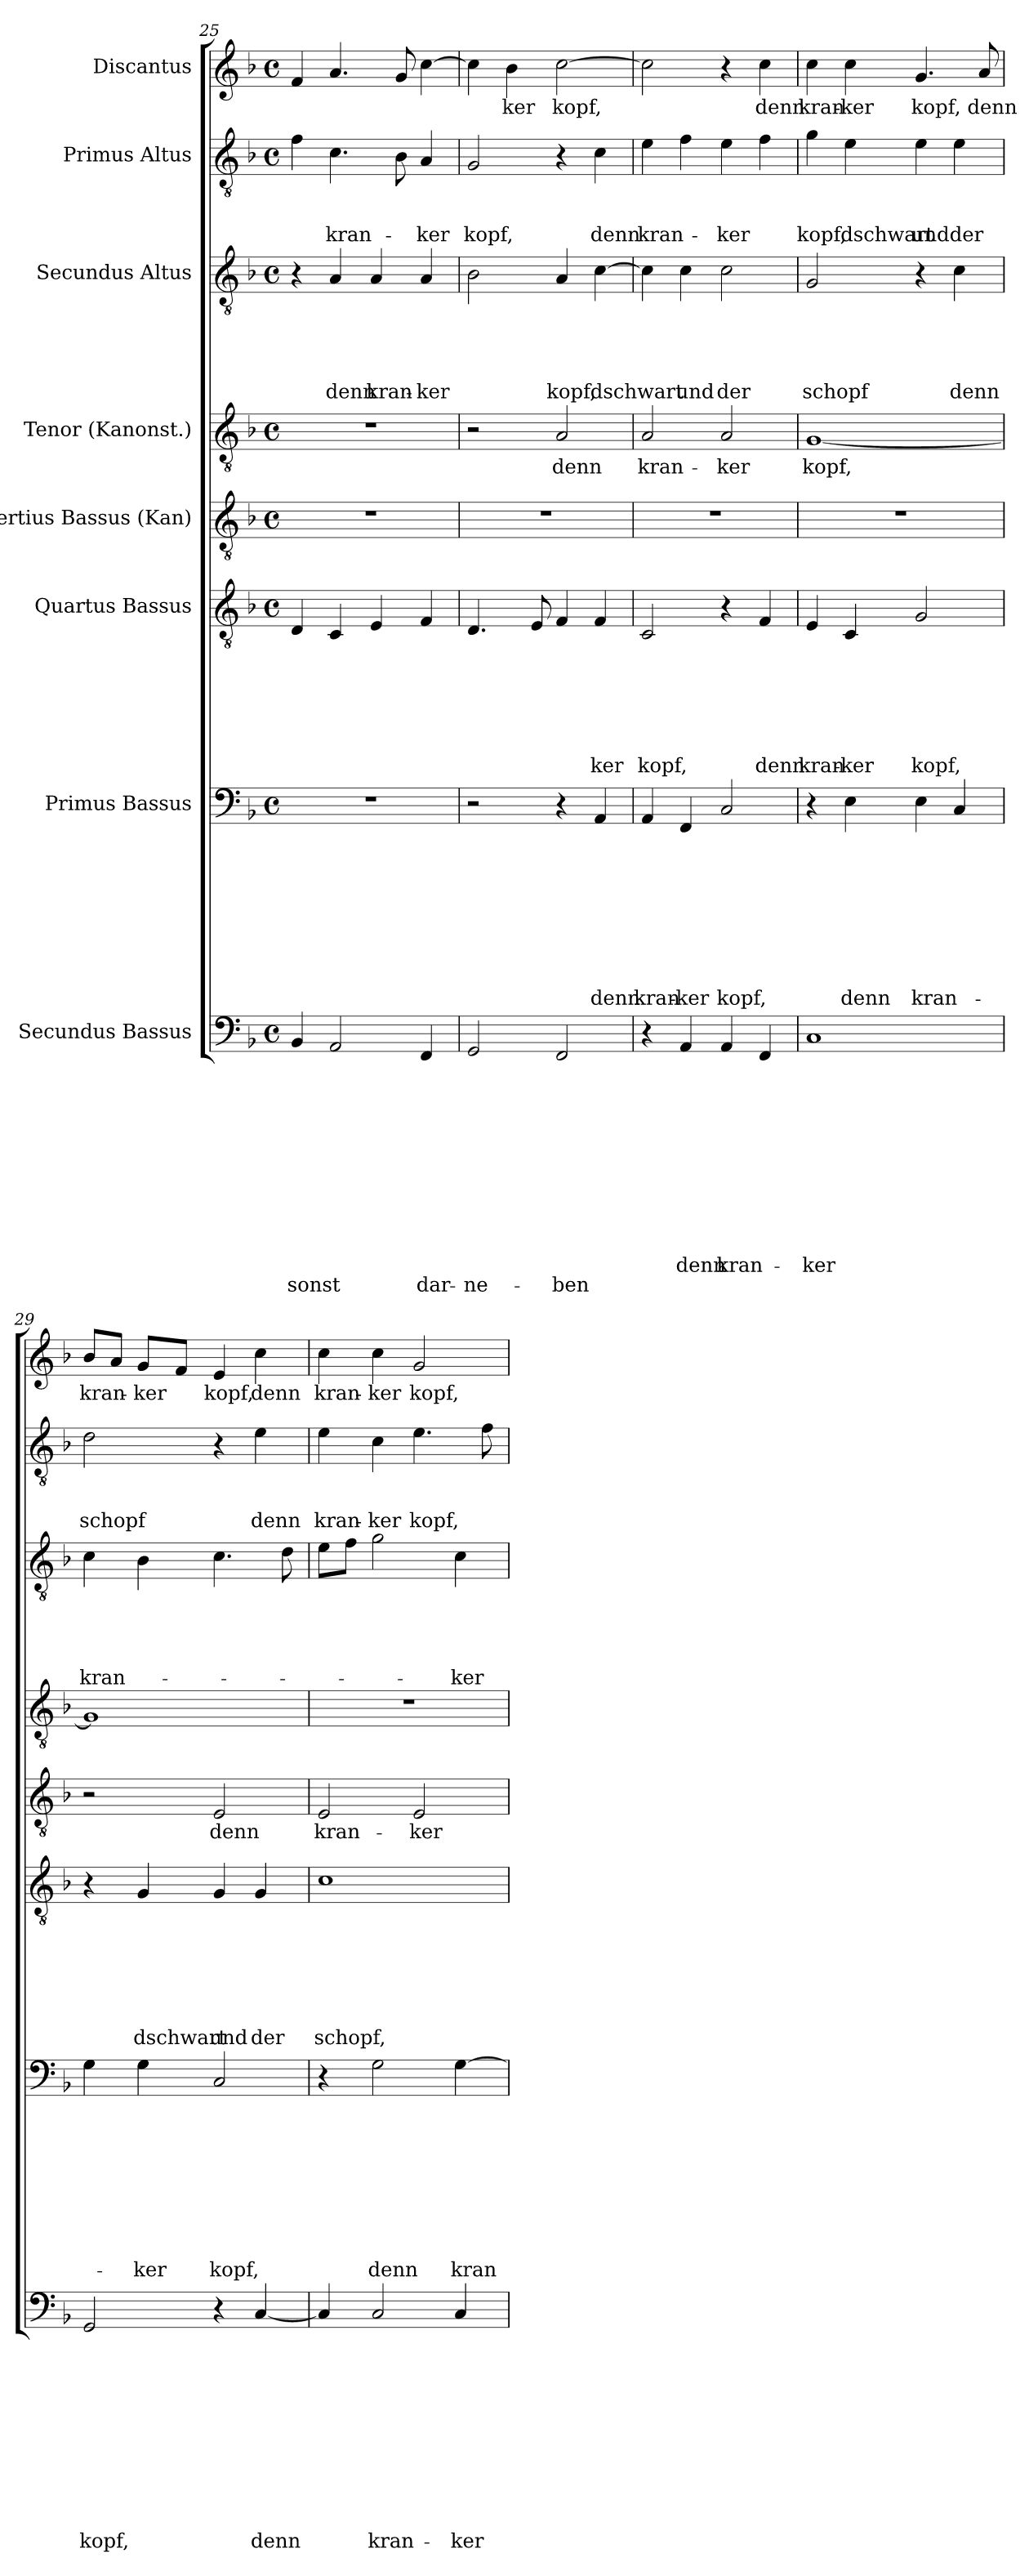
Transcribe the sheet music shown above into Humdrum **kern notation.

**kern	**text	**text	**text	**text	**text	**text	**text	**text	**text	**text	**text	**text	**kern	**text	**text	**text	**text	**text	**text	**text	**text	**text	**kern	**text	**text	**text	**text	**text	**text	**text	**kern	**text	**kern	**text	**kern	**text	**text	**text	**text	**text	**kern	**text	**text	**text	**kern	**text
*part8	*part8	*part8	*part8	*part8	*part8	*part8	*part8	*part8	*part8	*part8	*part8	*part8	*part7	*part7	*part7	*part7	*part7	*part7	*part7	*part7	*part7	*part7	*part6	*part6	*part6	*part6	*part6	*part6	*part6	*part6	*part5	*part5	*part4	*part4	*part3	*part3	*part3	*part3	*part3	*part3	*part2	*part2	*part2	*part2	*part1	*part1
*staff8	*staff8	*staff8	*staff8	*staff8	*staff8	*staff8	*staff8	*staff8	*staff8	*staff8	*staff8	*staff8	*staff7	*staff7	*staff7	*staff7	*staff7	*staff7	*staff7	*staff7	*staff7	*staff7	*staff6	*staff6	*staff6	*staff6	*staff6	*staff6	*staff6	*staff6	*staff5	*staff5	*staff4	*staff4	*staff3	*staff3	*staff3	*staff3	*staff3	*staff3	*staff2	*staff2	*staff2	*staff2	*staff1	*staff1
*I"Secundus Bassus	*	*	*	*	*	*	*	*	*	*	*	*	*I"Primus Bassus	*	*	*	*	*	*	*	*	*	*I"Quartus Bassus	*	*	*	*	*	*	*	*I"Tertius Bassus (Kan)	*	*I"Tenor (Kanonst.)	*	*I"Secundus Altus	*	*	*	*	*	*I"Primus Altus	*	*	*	*I"Discantus	*
*clefF4	*	*	*	*	*	*	*	*	*	*	*	*	*clefF4	*	*	*	*	*	*	*	*	*	*clefGv2	*	*	*	*	*	*	*	*clefGv2	*	*clefGv2	*	*clefGv2	*	*	*	*	*	*clefGv2	*	*	*	*clefG2	*
*k[b-]	*	*	*	*	*	*	*	*	*	*	*	*	*k[b-]	*	*	*	*	*	*	*	*	*	*k[b-]	*	*	*	*	*	*	*	*k[b-]	*	*k[b-]	*	*k[b-]	*	*	*	*	*	*k[b-]	*	*	*	*k[b-]	*
*F:	*	*	*	*	*	*	*	*	*	*	*	*	*F:	*	*	*	*	*	*	*	*	*	*F:	*	*	*	*	*	*	*	*F:	*	*F:	*	*F:	*	*	*	*	*	*F:	*	*	*	*F:	*
*M4/4	*	*	*	*	*	*	*	*	*	*	*	*	*M4/4	*	*	*	*	*	*	*	*	*	*M4/4	*	*	*	*	*	*	*	*M4/4	*	*M4/4	*	*M4/4	*	*	*	*	*	*M4/4	*	*	*	*M4/4	*
*met(c)	*	*	*	*	*	*	*	*	*	*	*	*	*met(c)	*	*	*	*	*	*	*	*	*	*met(c)	*	*	*	*	*	*	*	*met(c)	*	*met(c)	*	*met(c)	*	*	*	*	*	*met(c)	*	*	*	*met(c)	*
=25	=25	=25	=25	=25	=25	=25	=25	=25	=25	=25	=25	=25	=25	=25	=25	=25	=25	=25	=25	=25	=25	=25	=25	=25	=25	=25	=25	=25	=25	=25	=25	=25	=25	=25	=25	=25	=25	=25	=25	=25	=25	=25	=25	=25	=25	=25
!	!	!	!	!	!	!	!	!	!	!	!	!LO:LY:b	!	!	!	!	!	!	!	!	!	!	!	!	!	!	!	!	!	!	!	!	!	!	!	!	!	!	!	!	!	!	!	!	!	!
4BB-/	.	.	.	.	.	.	.	.	.	.	.	sonst	1r	.	.	.	.	.	.	.	.	.	4D/	.	.	.	.	.	.	.	1r	.	1r	.	4r	.	.	.	.	.	4f\	.	.	.	4f/	.
!	!	!	!	!	!	!	!	!	!	!	!	!	!	!	!	!	!	!	!	!	!	!	!	!	!	!	!	!	!	!	!	!	!	!	!	!	!	!	!	!LO:LY:b	!	!	!	!LO:LY:b	!	!
2AA/	.	.	.	.	.	.	.	.	.	.	.	.	.	.	.	.	.	.	.	.	.	.	4C/	.	.	.	.	.	.	.	.	.	.	.	4A/	.	.	.	.	denn	4.c\	.	.	kran-	4.a/	.
!	!	!	!	!	!	!	!	!	!	!	!	!	!	!	!	!	!	!	!	!	!	!	!	!	!	!	!	!	!	!	!	!	!	!	!	!	!	!	!	!LO:LY:b	!	!	!	!	!	!
.	.	.	.	.	.	.	.	.	.	.	.	.	.	.	.	.	.	.	.	.	.	.	4E/	.	.	.	.	.	.	.	.	.	.	.	4A/	.	.	.	.	kran-	.	.	.	.	.	.
.	.	.	.	.	.	.	.	.	.	.	.	.	.	.	.	.	.	.	.	.	.	.	.	.	.	.	.	.	.	.	.	.	.	.	.	.	.	.	.	.	8B-\	.	.	.	8g/	.
!	!	!	!	!	!	!	!	!	!	!	!	!LO:LY:b	!	!	!	!	!	!	!	!	!	!	!	!	!	!	!	!	!	!	!	!	!	!	!	!	!	!	!	!LO:LY:b	!	!	!	!LO:LY:b	!	!
4FF/	.	.	.	.	.	.	.	.	.	.	.	dar-	.	.	.	.	.	.	.	.	.	.	4F/	.	.	.	.	.	.	.	.	.	.	.	4A/	.	.	.	.	-ker	4A/	.	.	-ker	[4cc\	.
!!LO:LB:g=z
=26	=26	=26	=26	=26	=26	=26	=26	=26	=26	=26	=26	=26	=26	=26	=26	=26	=26	=26	=26	=26	=26	=26	=26	=26	=26	=26	=26	=26	=26	=26	=26	=26	=26	=26	=26	=26	=26	=26	=26	=26	=26	=26	=26	=26	=26	=26
!	!	!	!	!	!	!	!	!	!	!	!	!LO:LY:b	!	!	!	!	!	!	!	!	!	!	!	!	!	!	!	!	!	!	!	!	!	!	!	!	!	!	!	!	!	!	!	!LO:LY:b	!	!
2GG/	.	.	.	.	.	.	.	.	.	.	.	-ne-	2r	.	.	.	.	.	.	.	.	.	4.D/	.	.	.	.	.	.	.	1r	.	2r	.	2B-\	.	.	.	.	.	2G/	.	.	kopf,	4cc\]	.
!	!	!	!	!	!	!	!	!	!	!	!	!	!	!	!	!	!	!	!	!	!	!	!	!	!	!	!	!	!	!	!	!	!	!	!	!	!	!	!	!	!	!	!	!	!	!LO:LY:b
.	.	.	.	.	.	.	.	.	.	.	.	.	.	.	.	.	.	.	.	.	.	.	.	.	.	.	.	.	.	.	.	.	.	.	.	.	.	.	.	.	.	.	.	.	4b-\	-ker
.	.	.	.	.	.	.	.	.	.	.	.	.	.	.	.	.	.	.	.	.	.	.	8E/	.	.	.	.	.	.	.	.	.	.	.	.	.	.	.	.	.	.	.	.	.	.	.
!	!	!	!	!	!	!	!	!	!	!	!	!LO:LY:b	!	!	!	!	!	!	!	!	!	!	!	!	!	!	!	!	!	!	!	!	!	!LO:LY:b	!	!	!	!	!	!LO:LY:b	!	!	!	!	!	!LO:LY:b
2FF/	.	.	.	.	.	.	.	.	.	.	.	-ben	4r	.	.	.	.	.	.	.	.	.	4F/	.	.	.	.	.	.	.	.	.	2A/	denn	4A/	.	.	.	.	kopf,	4r	.	.	.	[2cc\	kopf,
!	!	!	!	!	!	!	!	!	!	!	!	!	!	!	!	!	!	!	!	!	!	!LO:LY:b	!	!	!	!	!	!	!	!LO:LY:b	!	!	!	!	!	!	!	!	!	!LO:LY:b	!	!	!	!LO:LY:b	!	!
.	.	.	.	.	.	.	.	.	.	.	.	.	4AA/	.	.	.	.	.	.	.	.	denn	4F/	.	.	.	.	.	.	-ker	.	.	.	.	[4c\	.	.	.	.	dschwart	4c\	.	.	denn	.	.
=27	=27	=27	=27	=27	=27	=27	=27	=27	=27	=27	=27	=27	=27	=27	=27	=27	=27	=27	=27	=27	=27	=27	=27	=27	=27	=27	=27	=27	=27	=27	=27	=27	=27	=27	=27	=27	=27	=27	=27	=27	=27	=27	=27	=27	=27	=27
!	!	!	!	!	!	!	!	!	!	!	!	!	!	!	!	!	!	!	!	!	!	!LO:LY:b	!	!	!	!	!	!	!	!LO:LY:b	!	!	!	!LO:LY:b	!	!	!	!	!	!	!	!	!	!LO:LY:b	!	!
4r	.	.	.	.	.	.	.	.	.	.	.	.	4AA/	.	.	.	.	.	.	.	.	kran-	2C/	.	.	.	.	.	.	kopf,	1r	.	2A/	kran-	4c\]	.	.	.	.	.	4e\	.	.	kran-	2cc\]	.
!	!	!	!	!	!	!	!	!	!	!	!LO:LY:b	!	!	!	!	!	!	!	!	!	!	!LO:LY:b	!	!	!	!	!	!	!	!	!	!	!	!	!	!	!	!	!	!LO:LY:b	!	!	!	!	!	!
4AA/	.	.	.	.	.	.	.	.	.	.	denn	.	4FF/	.	.	.	.	.	.	.	.	-ker	.	.	.	.	.	.	.	.	.	.	.	.	4c\	.	.	.	.	und	4f\	.	.	.	.	.
!	!	!	!	!	!	!	!	!	!	!	!LO:LY:b	!	!	!	!	!	!	!	!	!	!	!LO:LY:b	!	!	!	!	!	!	!	!	!	!	!	!LO:LY:b	!	!	!	!	!	!LO:LY:b	!	!	!	!LO:LY:b	!	!
4AA/	.	.	.	.	.	.	.	.	.	.	kran-	.	2C/	.	.	.	.	.	.	.	.	kopf,	4r	.	.	.	.	.	.	.	.	.	2A/	-ker	2c\	.	.	.	.	der	4e\	.	.	-ker	4r	.
!	!	!	!	!	!	!	!	!	!	!	!	!	!	!	!	!	!	!	!	!	!	!	!	!	!	!	!	!	!	!LO:LY:b	!	!	!	!	!	!	!	!	!	!	!	!	!	!	!	!LO:LY:b
4FF/	.	.	.	.	.	.	.	.	.	.	.	.	.	.	.	.	.	.	.	.	.	.	4F/	.	.	.	.	.	.	denn	.	.	.	.	.	.	.	.	.	.	4f\	.	.	.	4cc\	denn
=28	=28	=28	=28	=28	=28	=28	=28	=28	=28	=28	=28	=28	=28	=28	=28	=28	=28	=28	=28	=28	=28	=28	=28	=28	=28	=28	=28	=28	=28	=28	=28	=28	=28	=28	=28	=28	=28	=28	=28	=28	=28	=28	=28	=28	=28	=28
!	!	!	!	!	!	!	!	!	!	!	!LO:LY:b	!	!	!	!	!	!	!	!	!	!	!	!	!	!	!	!	!	!	!LO:LY:b	!	!	!	!LO:LY:b	!	!	!	!	!	!LO:LY:b	!	!	!	!LO:LY:b	!	!LO:LY:b
1C	.	.	.	.	.	.	.	.	.	.	-ker	.	4r	.	.	.	.	.	.	.	.	.	4E/	.	.	.	.	.	.	kran-	1r	.	[1G	kopf,	2G/	.	.	.	.	schopf	4g\	.	.	kopf,	4cc\	kran-
!	!	!	!	!	!	!	!	!	!	!	!	!	!	!	!	!	!	!	!	!	!	!LO:LY:b	!	!	!	!	!	!	!	!LO:LY:b	!	!	!	!	!	!	!	!	!	!	!	!	!	!LO:LY:b	!	!LO:LY:b
.	.	.	.	.	.	.	.	.	.	.	.	.	4E\	.	.	.	.	.	.	.	.	denn	4C/	.	.	.	.	.	.	-ker	.	.	.	.	.	.	.	.	.	.	4e\	.	.	dschwart	4cc\	-ker
!	!	!	!	!	!	!	!	!	!	!	!	!	!	!	!	!	!	!	!	!	!	!LO:LY:b	!	!	!	!	!	!	!	!LO:LY:b	!	!	!	!	!	!	!	!	!	!	!	!	!	!LO:LY:b	!	!LO:LY:b
.	.	.	.	.	.	.	.	.	.	.	.	.	4E\	.	.	.	.	.	.	.	.	kran-	2G/	.	.	.	.	.	.	kopf,	.	.	.	.	4r	.	.	.	.	.	4e\	.	.	und	4.g/	kopf,
!	!	!	!	!	!	!	!	!	!	!	!	!	!	!	!	!	!	!	!	!	!	!	!	!	!	!	!	!	!	!	!	!	!	!	!	!	!	!	!	!LO:LY:b	!	!	!	!LO:LY:b	!	!
.	.	.	.	.	.	.	.	.	.	.	.	.	4C/	.	.	.	.	.	.	.	.	.	.	.	.	.	.	.	.	.	.	.	.	.	4c\	.	.	.	.	denn	4e\	.	.	der	.	.
!	!	!	!	!	!	!	!	!	!	!	!	!	!	!	!	!	!	!	!	!	!	!	!	!	!	!	!	!	!	!	!	!	!	!	!	!	!	!	!	!	!	!	!	!	!	!LO:LY:b
.	.	.	.	.	.	.	.	.	.	.	.	.	.	.	.	.	.	.	.	.	.	.	.	.	.	.	.	.	.	.	.	.	.	.	.	.	.	.	.	.	.	.	.	.	8a/	denn
=29	=29	=29	=29	=29	=29	=29	=29	=29	=29	=29	=29	=29	=29	=29	=29	=29	=29	=29	=29	=29	=29	=29	=29	=29	=29	=29	=29	=29	=29	=29	=29	=29	=29	=29	=29	=29	=29	=29	=29	=29	=29	=29	=29	=29	=29	=29
!	!	!	!	!	!	!	!	!	!	!	!LO:LY:b	!	!	!	!	!	!	!	!	!	!	!	!	!	!	!	!	!	!	!	!	!	!	!	!	!	!	!	!	!LO:LY:b	!	!	!	!LO:LY:b	!	!LO:LY:b
2GG/	.	.	.	.	.	.	.	.	.	.	kopf,	.	4G\	.	.	.	.	.	.	.	.	.	4r	.	.	.	.	.	.	.	2r	.	1G]	.	4c\	.	.	.	.	kran-	2d\	.	.	schopf	8b-/L	kran-
.	.	.	.	.	.	.	.	.	.	.	.	.	.	.	.	.	.	.	.	.	.	.	.	.	.	.	.	.	.	.	.	.	.	.	.	.	.	.	.	.	.	.	.	.	8a/J	.
!	!	!	!	!	!	!	!	!	!	!	!	!	!	!	!	!	!	!	!	!	!	!LO:LY:b	!	!	!	!	!	!	!	!LO:LY:b	!	!	!	!	!	!	!	!	!	!	!	!	!	!	!	!LO:LY:b
.	.	.	.	.	.	.	.	.	.	.	.	.	4G\	.	.	.	.	.	.	.	.	-ker	4G/	.	.	.	.	.	.	dschwart	.	.	.	.	4B-\	.	.	.	.	.	.	.	.	.	8g/L	-ker
.	.	.	.	.	.	.	.	.	.	.	.	.	.	.	.	.	.	.	.	.	.	.	.	.	.	.	.	.	.	.	.	.	.	.	.	.	.	.	.	.	.	.	.	.	8f/J	.
!	!	!	!	!	!	!	!	!	!	!	!	!	!	!	!	!	!	!	!	!	!	!LO:LY:b	!	!	!	!	!	!	!	!LO:LY:b	!	!LO:LY:b	!	!	!	!	!	!	!	!	!	!	!	!	!	!LO:LY:b
4r	.	.	.	.	.	.	.	.	.	.	.	.	2C/	.	.	.	.	.	.	.	.	kopf,	4G/	.	.	.	.	.	.	und	2E/	denn	.	.	4.c\	.	.	.	.	.	4r	.	.	.	4e/	kopf,
!	!	!	!	!	!	!	!	!	!	!	!LO:LY:b	!	!	!	!	!	!	!	!	!	!	!	!	!	!	!	!	!	!	!LO:LY:b	!	!	!	!	!	!	!	!	!	!	!	!	!	!LO:LY:b	!	!LO:LY:b
[4C/	.	.	.	.	.	.	.	.	.	.	denn	.	.	.	.	.	.	.	.	.	.	.	4G/	.	.	.	.	.	.	der	.	.	.	.	.	.	.	.	.	.	4e\	.	.	denn	4cc\	denn
.	.	.	.	.	.	.	.	.	.	.	.	.	.	.	.	.	.	.	.	.	.	.	.	.	.	.	.	.	.	.	.	.	.	.	8d\	.	.	.	.	.	.	.	.	.	.	.
=30	=30	=30	=30	=30	=30	=30	=30	=30	=30	=30	=30	=30	=30	=30	=30	=30	=30	=30	=30	=30	=30	=30	=30	=30	=30	=30	=30	=30	=30	=30	=30	=30	=30	=30	=30	=30	=30	=30	=30	=30	=30	=30	=30	=30	=30	=30
!	!	!	!	!	!	!	!	!	!	!	!	!	!	!	!	!	!	!	!	!	!	!	!	!	!	!	!	!	!	!LO:LY:b	!	!LO:LY:b	!	!	!	!	!	!	!	!	!	!	!	!LO:LY:b	!	!LO:LY:b
4C/]	.	.	.	.	.	.	.	.	.	.	.	.	4r	.	.	.	.	.	.	.	.	.	1c	.	.	.	.	.	.	schopf,	2E/	kran-	1r	.	8e\L	.	.	.	.	.	4e\	.	.	kran-	4cc\	kran-
.	.	.	.	.	.	.	.	.	.	.	.	.	.	.	.	.	.	.	.	.	.	.	.	.	.	.	.	.	.	.	.	.	.	.	8f\J	.	.	.	.	.	.	.	.	.	.	.
!	!	!	!	!	!	!	!	!	!	!	!LO:LY:b	!	!	!	!	!	!	!	!	!	!	!LO:LY:b	!	!	!	!	!	!	!	!	!	!	!	!	!	!	!	!	!	!	!	!	!	!LO:LY:b	!	!LO:LY:b
2C/	.	.	.	.	.	.	.	.	.	.	kran-	.	2G\	.	.	.	.	.	.	.	.	denn	.	.	.	.	.	.	.	.	.	.	.	.	2g\	.	.	.	.	.	4c\	.	.	-ker	4cc\	-ker
!	!	!	!	!	!	!	!	!	!	!	!	!	!	!	!	!	!	!	!	!	!	!	!	!	!	!	!	!	!	!	!	!LO:LY:b	!	!	!	!	!	!	!	!	!	!	!	!LO:LY:b	!	!LO:LY:b
.	.	.	.	.	.	.	.	.	.	.	.	.	.	.	.	.	.	.	.	.	.	.	.	.	.	.	.	.	.	.	2E/	-ker	.	.	.	.	.	.	.	.	4.e\	.	.	kopf,	2g/	kopf,
!	!	!	!	!	!	!	!	!	!	!	!LO:LY:b	!	!	!	!	!	!	!	!	!	!	!LO:LY:b	!	!	!	!	!	!	!	!	!	!	!	!	!	!	!	!	!	!LO:LY:b	!	!	!	!	!	!
4C/	.	.	.	.	.	.	.	.	.	.	-ker	.	[4G\	.	.	.	.	.	.	.	.	kran-	.	.	.	.	.	.	.	.	.	.	.	.	4c\	.	.	.	.	-ker	.	.	.	.	.	.
.	.	.	.	.	.	.	.	.	.	.	.	.	.	.	.	.	.	.	.	.	.	.	.	.	.	.	.	.	.	.	.	.	.	.	.	.	.	.	.	.	8f\	.	.	.	.	.
=	=	=	=	=	=	=	=	=	=	=	=	=	=	=	=	=	=	=	=	=	=	=	=	=	=	=	=	=	=	=	=	=	=	=	=	=	=	=	=	=	=	=	=	=	=	=
*-	*-	*-	*-	*-	*-	*-	*-	*-	*-	*-	*-	*-	*-	*-	*-	*-	*-	*-	*-	*-	*-	*-	*-	*-	*-	*-	*-	*-	*-	*-	*-	*-	*-	*-	*-	*-	*-	*-	*-	*-	*-	*-	*-	*-	*-	*-
